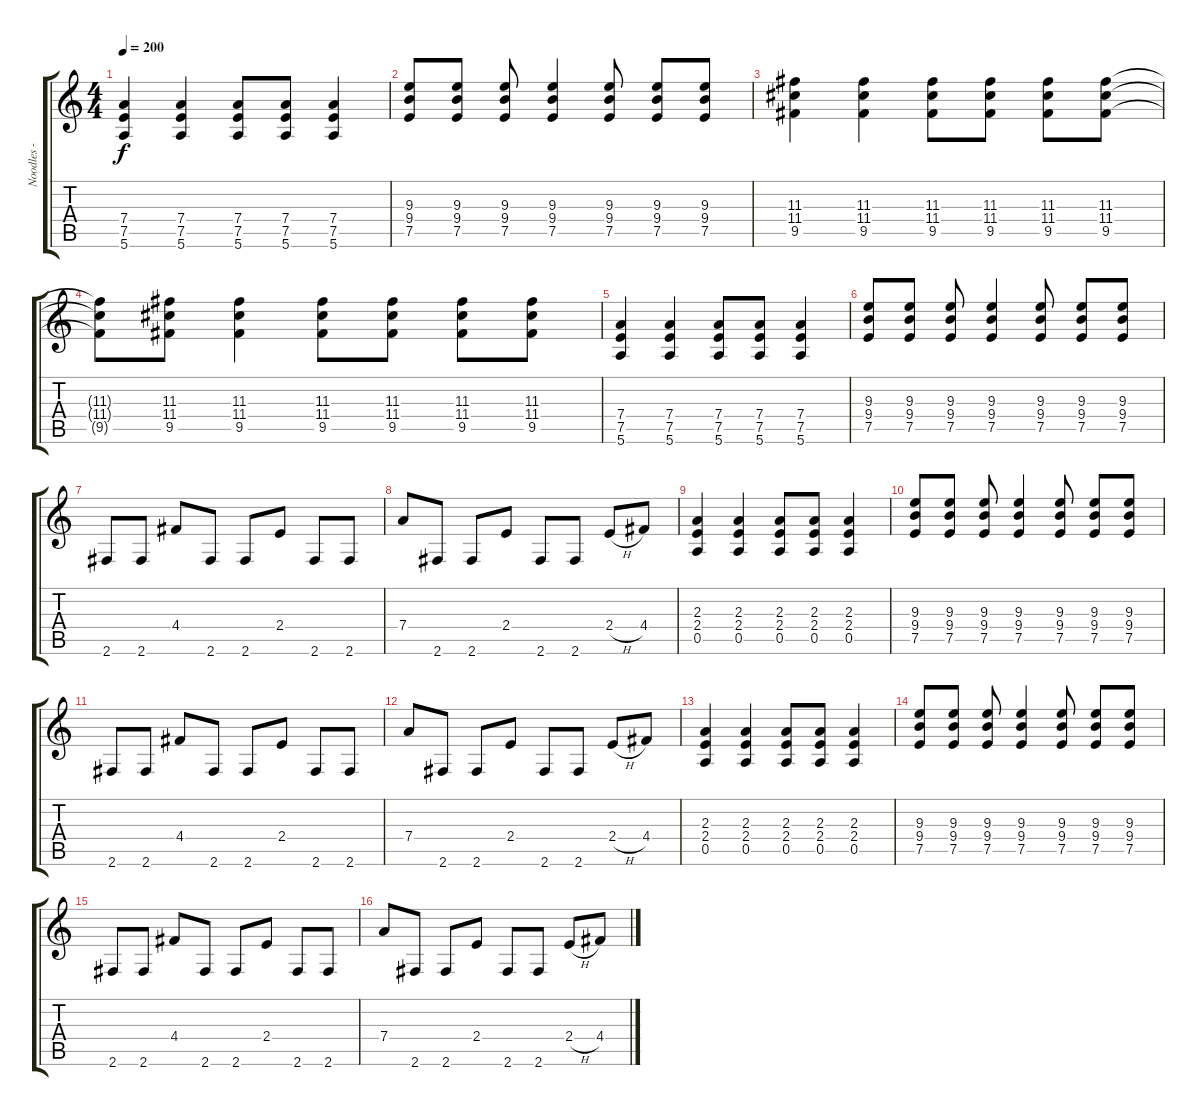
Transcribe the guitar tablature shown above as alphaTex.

\track ("Noodles - guitar" "Noodles - ") {instrument distortionguitar}
\staff {score tabs}
\tuning (E4 B3 G3 D3 A2 E2) {hide}
\ts (4 4)
\tempo 200
\clef g2
\ks c
(7.4 7.5 5.6).4{dy f} (7.4 7.5 5.6).4 (7.4 7.5 5.6).8 (7.4 7.5 5.6).8 (7.4 7.5 5.6).4 |
(9.3 9.4 7.5).8 (9.3 9.4 7.5).8 (9.3 9.4 7.5).8 (9.3 9.4 7.5).4 (9.3 9.4 7.5).8 (9.3 9.4 7.5).8 (9.3 9.4 7.5).8 |
(11.3 11.4 9.5).4 (11.3 11.4 9.5).4 (11.3 11.4 9.5).8 (11.3 11.4 9.5).8 (11.3 11.4 9.5).8 (11.3 11.4 9.5).8 |
(11.3{t} 11.4{t} 9.5{t}).8 (11.3 11.4 9.5).8 (11.3 11.4 9.5).4 (11.3 11.4 9.5).8 (11.3 11.4 9.5).8 (11.3 11.4 9.5).8 (11.3 11.4 9.5).8 |
(7.4 7.5 5.6).4 (7.4 7.5 5.6).4 (7.4 7.5 5.6).8 (7.4 7.5 5.6).8 (7.4 7.5 5.6).4 |
(9.3 9.4 7.5).8 (9.3 9.4 7.5).8 (9.3 9.4 7.5).8 (9.3 9.4 7.5).4 (9.3 9.4 7.5).8 (9.3 9.4 7.5).8 (9.3 9.4 7.5).8 |
2.6.8 2.6.8 4.4.8 2.6.8 2.6.8 2.4.8 2.6.8 2.6.8 |
7.4.8 2.6.8 2.6.8 2.4.8 2.6.8 2.6.8 2.4{h}.8 4.4.8 |
(2.3 2.4 0.5).4 (2.3 2.4 0.5).4 (2.3 2.4 0.5).8 (2.3 2.4 0.5).8 (2.3 2.4 0.5).4 |
(9.3 9.4 7.5).8 (9.3 9.4 7.5).8 (9.3 9.4 7.5).8 (9.3 9.4 7.5).4 (9.3 9.4 7.5).8 (9.3 9.4 7.5).8 (9.3 9.4 7.5).8 |
2.6.8 2.6.8 4.4.8 2.6.8 2.6.8 2.4.8 2.6.8 2.6.8 |
7.4.8 2.6.8 2.6.8 2.4.8 2.6.8 2.6.8 2.4{h}.8 4.4.8 |
(2.3 2.4 0.5).4 (2.3 2.4 0.5).4 (2.3 2.4 0.5).8 (2.3 2.4 0.5).8 (2.3 2.4 0.5).4 |
(9.3 9.4 7.5).8 (9.3 9.4 7.5).8 (9.3 9.4 7.5).8 (9.3 9.4 7.5).4 (9.3 9.4 7.5).8 (9.3 9.4 7.5).8 (9.3 9.4 7.5).8 |
2.6.8 2.6.8 4.4.8 2.6.8 2.6.8 2.4.8 2.6.8 2.6.8 |
7.4.8 2.6.8 2.6.8 2.4.8 2.6.8 2.6.8 2.4{h}.8 4.4.8
